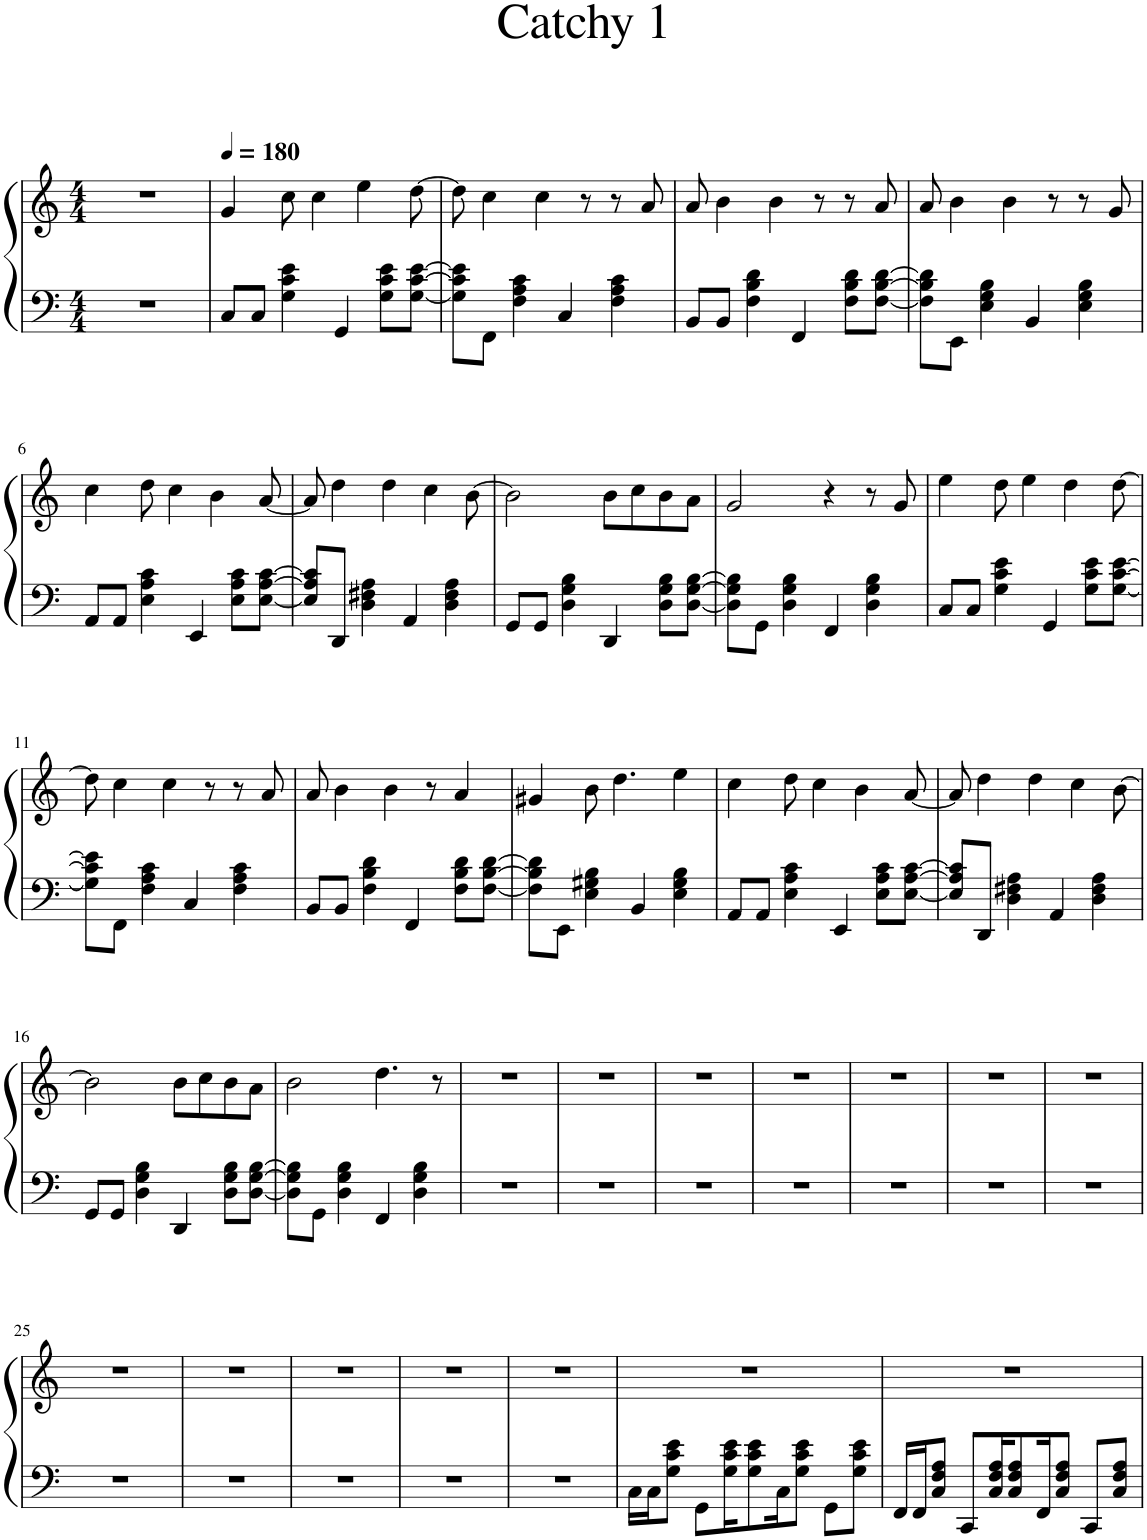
**kern	**kern
*part1	*part1
*staff2	*staff1
*I"Piano	*
*I'Pno.	*
*clefF4	*clefG2
*k[]	*k[]
*M4/4	*M4/4
=1	=1
1r	1r
=2	=2
*	*MM180
8C/L	4g/
8C/J	.
4G\ 4c\ 4e\	8cc\
.	4cc\
4GG/	.
.	4ee\
8G\ 8c\ 8e\L	.
[8G\ [8c\ [8e\J	[8dd\
=3	=3
8G\] 8c\] 8e\]L	8dd\]
8FF\J	4cc\
4F\ 4A\ 4c\	.
.	4cc\
4C/	.
.	8r
4F\ 4A\ 4c\	8r
.	8a/
=4	=4
8BB/L	8a/
8BB/J	4b\
4F\ 4B\ 4d\	.
.	4b\
4FF/	.
.	8r
8F\ 8B\ 8d\L	8r
[8F\ [8B\ [8d\J	8a/
=5	=5
8F\] 8B\] 8d\]L	8a/
8EE\J	4b\
4E\ 4G\ 4B\	.
.	4b\
4BB/	.
.	8r
4E\ 4G\ 4B\	8r
.	8g/
!!LO:LB:g=z
=6	=6
8AA/L	4cc\
8AA/J	.
4E\ 4A\ 4c\	8dd\
.	4cc\
4EE/	.
.	4b\
8E\ 8A\ 8c\L	.
[8E\ [8A\ [8c\J	[8a/
=7	=7
8E/] 8A/] 8c/]L	8a/]
8DD/J	4dd\
4D\ 4F#X\ 4A\	.
.	4dd\
4AA/	.
.	4cc\
4D\ 4F#\ 4A\	.
.	[8b\
=8	=8
8GG/L	2b\]
8GG/J	.
4D\ 4G\ 4B\	.
4DD/	8b\L
.	8cc\
8D\ 8G\ 8B\L	8b\
[8D\ [8G\ [8B\J	8a\J
=9	=9
8D\] 8G\] 8B\]L	2g/
8GG\J	.
4D\ 4G\ 4B\	.
4FF/	4r
4D\ 4G\ 4B\	8r
.	8g/
=10	=10
8C/L	4ee\
8C/J	.
4G\ 4c\ 4e\	8dd\
.	4ee\
4GG/	.
.	4dd\
8G\ 8c\ 8e\L	.
[8G\ [8c\ [8e\J	[8dd\
!!LO:LB:g=z
=11	=11
8G\] 8c\] 8e\]L	8dd\]
8FF\J	4cc\
4F\ 4A\ 4c\	.
.	4cc\
4C/	.
.	8r
4F\ 4A\ 4c\	8r
.	8a/
=12	=12
8BB/L	8a/
8BB/J	4b\
4F\ 4B\ 4d\	.
.	4b\
4FF/	.
.	8r
8F\ 8B\ 8d\L	4a/
[8F\ [8B\ [8d\J	.
=13	=13
8F\] 8B\] 8d\]L	4g#X/
8EE\J	.
4E\ 4G#X\ 4B\	8b\
.	4.dd\
4BB/	.
4E\ 4G#\ 4B\	4ee\
=14	=14
8AA/L	4cc\
8AA/J	.
4E\ 4A\ 4c\	8dd\
.	4cc\
4EE/	.
.	4b\
8E\ 8A\ 8c\L	.
[8E\ [8A\ [8c\J	[8a/
=15	=15
8E/] 8A/] 8c/]L	8a/]
8DD/J	4dd\
4D\ 4F#X\ 4A\	.
.	4dd\
4AA/	.
.	4cc\
4D\ 4F#\ 4A\	.
.	[8b\
!!LO:LB:g=z
=16	=16
8GG/L	2b\]
8GG/J	.
4D\ 4G\ 4B\	.
4DD/	8b\L
.	8cc\
8D\ 8G\ 8B\L	8b\
[8D\ [8G\ [8B\J	8a\J
=17	=17
8D\] 8G\] 8B\]L	2b\
8GG\J	.
4D\ 4G\ 4B\	.
4FF/	4.dd\
4D\ 4G\ 4B\	.
.	8r
=18	=18
1r	1r
=19	=19
1r	1r
=20	=20
1r	1r
=21	=21
1r	1r
=22	=22
1r	1r
=23	=23
1r	1r
=24	=24
1r	1r
!!LO:LB:g=z
=25	=25
1r	1r
=26	=26
1r	1r
=27	=27
1r	1r
=28	=28
1r	1r
=29	=29
1r	1r
=30	=30
16C\LL	1r
16C\J	.
8G\ 8c\ 8e\J	.
8GG\L	.
16G\ 16c\ 16e\K	.
8G\ 8c\ 8e\	.
16C\K	.
8G\ 8c\ 8e\J	.
8GG\L	.
8G\ 8c\ 8e\J	.
=31	=31
16FF/LL	1r
16FF/J	.
8C/ 8F/ 8A/J	.
8CC/L	.
16C/ 16F/ 16A/K	.
8C/ 8F/ 8A/	.
16FF/K	.
8C/ 8F/ 8A/J	.
8CC/L	.
8C/ 8F/ 8A/J	.
=	=
*-	*-
